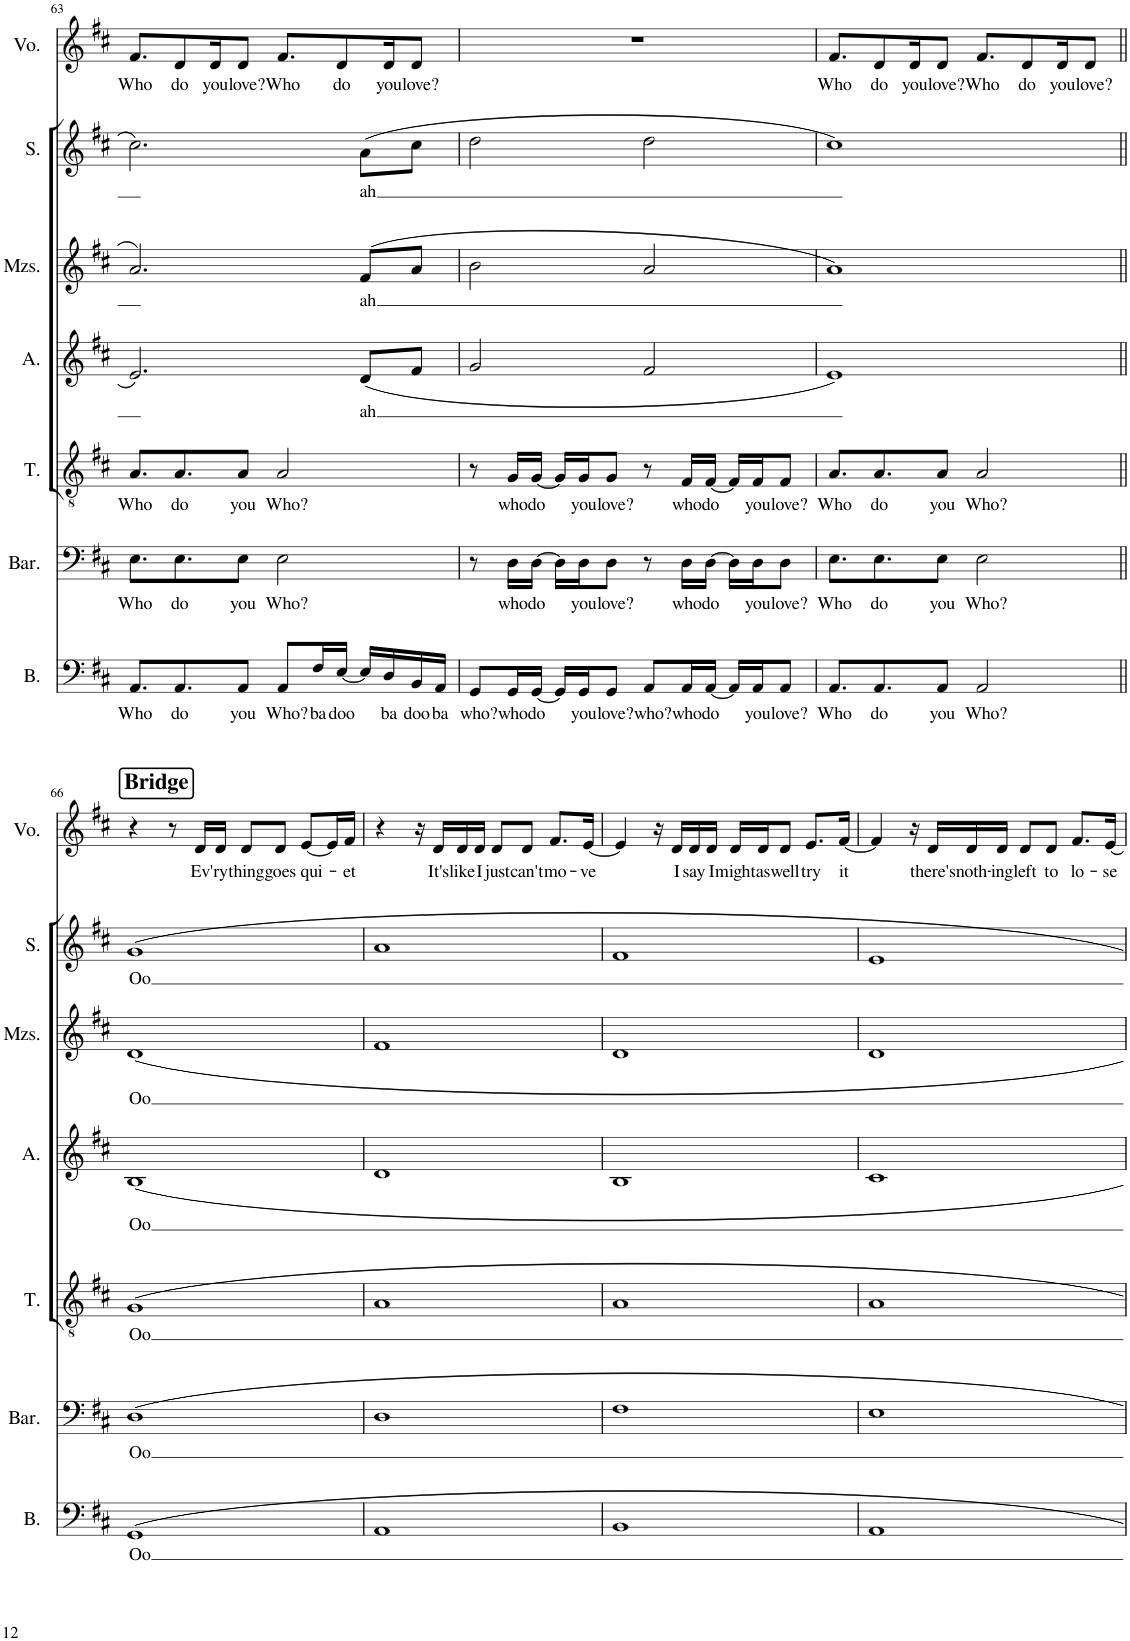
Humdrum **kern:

**kern	**text	**kern	**text	**kern	**text	**kern	**text	**kern	**text	**kern	**text	**kern	**text
*part7	*part7	*part6	*part6	*part5	*part5	*part4	*part4	*part3	*part3	*part2	*part2	*part1	*part1
*staff7	*staff7	*staff6	*staff6	*staff5	*staff5	*staff4	*staff4	*staff3	*staff3	*staff2	*staff2	*staff1	*staff1
*I"Bass	*	*I"Baritone	*	*I"Tenor	*	*I"Alto	*	*I"Mezzo-soprano	*	*I"Soprano	*	*I"Solo	*
*I'B.	*	*I'Bar.	*	*I'T.	*	*I'A.	*	*I'Mzs.	*	*I'S.	*	*	*
!!LO:PB:g=z
*clefF4	*	*clefF4	*	*clefGv2	*	*clefG2	*	*clefG2	*	*clefG2	*	*clefG2	*
*k[f#c#]	*	*k[f#c#]	*	*k[f#c#]	*	*k[f#c#]	*	*k[f#c#]	*	*k[f#c#]	*	*k[f#c#]	*
*M4/4	*	*M4/4	*	*M4/4	*	*M4/4	*	*M4/4	*	*M4/4	*	*M4/4	*
=63	=63	=63	=63	=63	=63	=63	=63	=63	=63	=63	=63	=63	=63
!	!LO:LY:b	!	!LO:LY:b	!	!LO:LY:b	!	!	!	!	!	!	!	!LO:LY:b
8.AA/L	Who	8.E\L	Who	8.A/L	Who	2.e/	.	2.a/	.	2.cc#\	.	8.f#/L	Who
!	!LO:LY:b	!	!LO:LY:b	!	!LO:LY:b	!	!	!	!	!	!	!	!LO:LY:b
8.AA/	do	8.E\	do	8.A/	do	.	.	.	.	.	.	8d/	do
!	!	!	!	!	!	!	!	!	!	!	!	!	!LO:LY:b
.	.	.	.	.	.	.	.	.	.	.	.	16d/K	you
!	!LO:LY:b	!	!LO:LY:b	!	!LO:LY:b	!	!	!	!	!	!	!	!LO:LY:b
8AA/J	you	8E\J	you	8A/J	you	.	.	.	.	.	.	8d/J	love?
!	!LO:LY:b	!	!LO:LY:b	!	!LO:LY:b	!	!	!	!	!	!	!	!LO:LY:b
8AA/L	Who?	2E\	Who?	2A/	Who?	.	.	.	.	.	.	8.f#/L	Who
!	!LO:LY:b	!	!	!	!	!	!	!	!	!	!	!	!
16F#/L	ba	.	.	.	.	.	.	.	.	.	.	.	.
!	!LO:LY:b	!	!	!	!	!	!	!	!	!	!	!	!LO:LY:b
[16E/JJ	doo	.	.	.	.	.	.	.	.	.	.	8d/	do
!	!	!	!	!	!	!	!LO:LY:b	!	!LO:LY:b	!	!LO:LY:b	!	!
16E/LL]	.	.	.	.	.	(8d/L	ah	(8f#/L	ah	(8a\L	ah	.	.
!	!LO:LY:b	!	!	!	!	!	!	!	!	!	!	!	!LO:LY:b
16D/	ba	.	.	.	.	.	.	.	.	.	.	16d/K	you
!	!LO:LY:b	!	!	!	!	!	!	!	!	!	!	!	!LO:LY:b
16BB/	doo	.	.	.	.	8f#/J	.	8a/J	.	8cc#\J	.	8d/J	love?
!	!LO:LY:b	!	!	!	!	!	!	!	!	!	!	!	!
16AA/JJ	ba	.	.	.	.	.	.	.	.	.	.	.	.
=64	=64	=64	=64	=64	=64	=64	=64	=64	=64	=64	=64	=64	=64
!	!LO:LY:b	!	!	!	!	!	!	!	!	!	!	!	!
8GG/L	who?	8r	.	8r	.	2g/	.	2b\	.	2dd\	.	1r	.
!	!LO:LY:b	!	!LO:LY:b	!	!LO:LY:b	!	!	!	!	!	!	!	!
16GG/L	who	16D\LL	who	16G/LL	who	.	.	.	.	.	.	.	.
!	!LO:LY:b	!	!LO:LY:b	!	!LO:LY:b	!	!	!	!	!	!	!	!
[16GG/JJ	do	[16D\JJ	do	[16G/JJ	do	.	.	.	.	.	.	.	.
16GG/LL]	.	16D\LL]	.	16G/LL]	.	.	.	.	.	.	.	.	.
!	!LO:LY:b	!	!LO:LY:b	!	!LO:LY:b	!	!	!	!	!	!	!	!
16GG/J	you	16D\J	you	16G/J	you	.	.	.	.	.	.	.	.
!	!LO:LY:b	!	!LO:LY:b	!	!LO:LY:b	!	!	!	!	!	!	!	!
8GG/J	love?	8D\J	love?	8G/J	love?	.	.	.	.	.	.	.	.
!	!LO:LY:b	!	!	!	!	!	!	!	!	!	!	!	!
8AA/L	who?	8r	.	8r	.	2f#/	.	2a/	.	2dd\	.	.	.
!	!LO:LY:b	!	!LO:LY:b	!	!LO:LY:b	!	!	!	!	!	!	!	!
16AA/L	who	16D\LL	who	16F#/LL	who	.	.	.	.	.	.	.	.
!	!LO:LY:b	!	!LO:LY:b	!	!LO:LY:b	!	!	!	!	!	!	!	!
[16AA/JJ	do	[16D\JJ	do	[16F#/JJ	do	.	.	.	.	.	.	.	.
16AA/LL]	.	16D\LL]	.	16F#/LL]	.	.	.	.	.	.	.	.	.
!	!LO:LY:b	!	!LO:LY:b	!	!LO:LY:b	!	!	!	!	!	!	!	!
16AA/J	you	16D\J	you	16F#/J	you	.	.	.	.	.	.	.	.
!	!LO:LY:b	!	!LO:LY:b	!	!LO:LY:b	!	!	!	!	!	!	!	!
8AA/J	love?	8D\J	love?	8F#/J	love?	.	.	.	.	.	.	.	.
=65	=65	=65	=65	=65	=65	=65	=65	=65	=65	=65	=65	=65	=65
!	!LO:LY:b	!	!LO:LY:b	!	!LO:LY:b	!	!	!	!	!	!	!	!LO:LY:b
8.AA/L	Who	8.E\L	Who	8.A/L	Who	1e)	.	1a)	.	1cc#)	.	8.f#/L	Who
!	!LO:LY:b	!	!LO:LY:b	!	!LO:LY:b	!	!	!	!	!	!	!	!LO:LY:b
8.AA/	do	8.E\	do	8.A/	do	.	.	.	.	.	.	8d/	do
!	!	!	!	!	!	!	!	!	!	!	!	!	!LO:LY:b
.	.	.	.	.	.	.	.	.	.	.	.	16d/K	you
!	!LO:LY:b	!	!LO:LY:b	!	!LO:LY:b	!	!	!	!	!	!	!	!LO:LY:b
8AA/J	you	8E\J	you	8A/J	you	.	.	.	.	.	.	8d/J	love?
!	!LO:LY:b	!	!LO:LY:b	!	!LO:LY:b	!	!	!	!	!	!	!	!LO:LY:b
2AA/	Who?	2E\	Who?	2A/	Who?	.	.	.	.	.	.	8.f#/L	Who
!	!	!	!	!	!	!	!	!	!	!	!	!	!LO:LY:b
.	.	.	.	.	.	.	.	.	.	.	.	8d/	do
!	!	!	!	!	!	!	!	!	!	!	!	!	!LO:LY:b
.	.	.	.	.	.	.	.	.	.	.	.	16d/K	you
!	!	!	!	!	!	!	!	!	!	!	!	!	!LO:LY:b
.	.	.	.	.	.	.	.	.	.	.	.	8d/J	love?
!!LO:LB:g=z
!!LO:REH:place=s1:a:B:cj:fs=14:t=Bridge
=66||	=66||	=66||	=66||	=66||	=66||	=66||	=66||	=66||	=66||	=66||	=66||	=66||	=66||
!	!LO:LY:b	!	!LO:LY:b	!	!LO:LY:b	!	!LO:LY:b	!	!LO:LY:b	!	!LO:LY:b	!	!
1GG	-Oo	1D	Oo	1G	Oo	1B	Oo	1d	Oo	1g	Oo	4r	.
.	.	.	.	.	.	.	.	.	.	.	.	8r	.
!	!	!	!	!	!	!	!	!	!	!	!	!	!LO:LY:b
.	.	.	.	.	.	.	.	.	.	.	.	16d/LL	Ev'
!	!	!	!	!	!	!	!	!	!	!	!	!	!LO:LY:b
.	.	.	.	.	.	.	.	.	.	.	.	16d/JJ	ry
!	!	!	!	!	!	!	!	!	!	!	!	!	!LO:LY:b
.	.	.	.	.	.	.	.	.	.	.	.	8d/L	thing
!	!	!	!	!	!	!	!	!	!	!	!	!	!LO:LY:b
.	.	.	.	.	.	.	.	.	.	.	.	8d/J	goes
!	!	!	!	!	!	!	!	!	!	!	!	!	!LO:LY:b
.	.	.	.	.	.	.	.	.	.	.	.	[8e/L	qui-
.	.	.	.	.	.	.	.	.	.	.	.	16e/L]	.
!	!	!	!	!	!	!	!	!	!	!	!	!	!LO:LY:b
.	.	.	.	.	.	.	.	.	.	.	.	16f#/JJ	-et
=67	=67	=67	=67	=67	=67	=67	=67	=67	=67	=67	=67	=67	=67
1AA	.	1D	.	1A	.	1d	.	1f#	.	1a	.	4r	.
.	.	.	.	.	.	.	.	.	.	.	.	16r	.
!	!	!	!	!	!	!	!	!	!	!	!	!	!LO:LY:b
.	.	.	.	.	.	.	.	.	.	.	.	16d/LL	It's
!	!	!	!	!	!	!	!	!	!	!	!	!	!LO:LY:b
.	.	.	.	.	.	.	.	.	.	.	.	16d/	like
!	!	!	!	!	!	!	!	!	!	!	!	!	!LO:LY:b
.	.	.	.	.	.	.	.	.	.	.	.	16d/JJ	I
!	!	!	!	!	!	!	!	!	!	!	!	!	!LO:LY:b
.	.	.	.	.	.	.	.	.	.	.	.	8d/L	just
!	!	!	!	!	!	!	!	!	!	!	!	!	!LO:LY:b
.	.	.	.	.	.	.	.	.	.	.	.	8d/J	can't
!	!	!	!	!	!	!	!	!	!	!	!	!	!LO:LY:b
.	.	.	.	.	.	.	.	.	.	.	.	8.f#/L	mo-
!	!	!	!	!	!	!	!	!	!	!	!	!	!LO:LY:b
.	.	.	.	.	.	.	.	.	.	.	.	[16e/Jk	-ve
=68	=68	=68	=68	=68	=68	=68	=68	=68	=68	=68	=68	=68	=68
1BB	.	1F#	.	1A	.	1B	.	1d	.	1f#	.	4e/]	.
.	.	.	.	.	.	.	.	.	.	.	.	16r	.
!	!	!	!	!	!	!	!	!	!	!	!	!	!LO:LY:b
.	.	.	.	.	.	.	.	.	.	.	.	16d/LL	I
!	!	!	!	!	!	!	!	!	!	!	!	!	!LO:LY:b
.	.	.	.	.	.	.	.	.	.	.	.	16d/	say
!	!	!	!	!	!	!	!	!	!	!	!	!	!LO:LY:b
.	.	.	.	.	.	.	.	.	.	.	.	16d/JJ	I
!	!	!	!	!	!	!	!	!	!	!	!	!	!LO:LY:b
.	.	.	.	.	.	.	.	.	.	.	.	16d/LL	might
!	!	!	!	!	!	!	!	!	!	!	!	!	!LO:LY:b
.	.	.	.	.	.	.	.	.	.	.	.	16d/J	as
!	!	!	!	!	!	!	!	!	!	!	!	!	!LO:LY:b
.	.	.	.	.	.	.	.	.	.	.	.	8d/J	well
!	!	!	!	!	!	!	!	!	!	!	!	!	!LO:LY:b
.	.	.	.	.	.	.	.	.	.	.	.	8.e/L	try
!	!	!	!	!	!	!	!	!	!	!	!	!	!LO:LY:b
.	.	.	.	.	.	.	.	.	.	.	.	[16f#/Jk	it
=69	=69	=69	=69	=69	=69	=69	=69	=69	=69	=69	=69	=69	=69
1AA	.	1E	.	1A	.	1c#	.	1d	.	1e	.	4f#/]	.
.	.	.	.	.	.	.	.	.	.	.	.	16r	.
!	!	!	!	!	!	!	!	!	!	!	!	!	!LO:LY:b
.	.	.	.	.	.	.	.	.	.	.	.	16d/LL	there's
!	!	!	!	!	!	!	!	!	!	!	!	!	!LO:LY:b
.	.	.	.	.	.	.	.	.	.	.	.	16d/	noth-
!	!	!	!	!	!	!	!	!	!	!	!	!	!LO:LY:b
.	.	.	.	.	.	.	.	.	.	.	.	16d/JJ	-ing
!	!	!	!	!	!	!	!	!	!	!	!	!	!LO:LY:b
.	.	.	.	.	.	.	.	.	.	.	.	8d/L	left
!	!	!	!	!	!	!	!	!	!	!	!	!	!LO:LY:b
.	.	.	.	.	.	.	.	.	.	.	.	8d/J	to
!	!	!	!	!	!	!	!	!	!	!	!	!	!LO:LY:b
.	.	.	.	.	.	.	.	.	.	.	.	8.f#/L	lo-
!	!	!	!	!	!	!	!	!	!	!	!	!	!LO:LY:b
.	.	.	.	.	.	.	.	.	.	.	.	[16e/Jk	-se
=	=	=	=	=	=	=	=	=	=	=	=	=	=
*-	*-	*-	*-	*-	*-	*-	*-	*-	*-	*-	*-	*-	*-
